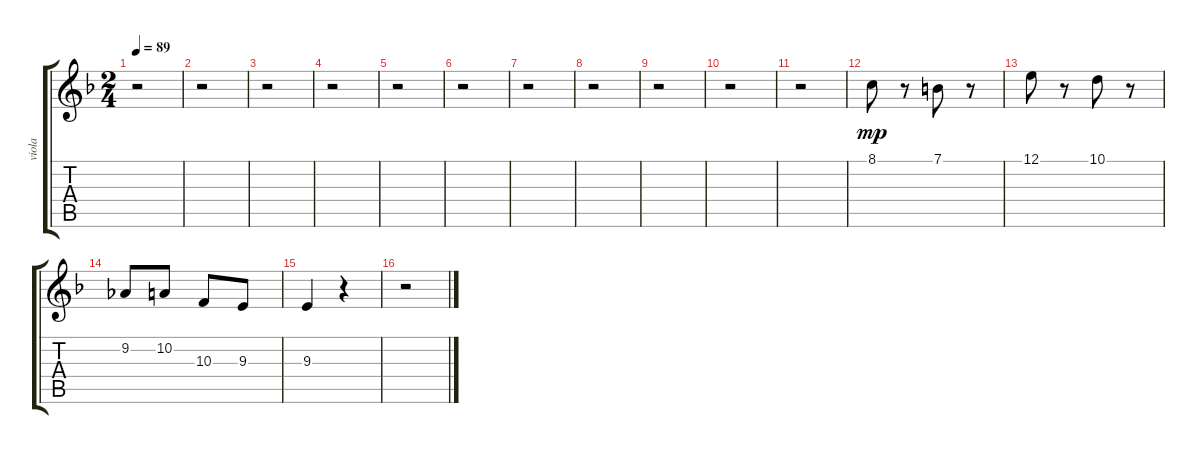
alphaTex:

\track ("viola" "viola") {instrument stringensemble1}
\staff {score tabs}
\tuning (E4 B3 G3 D3 A2 E2) {hide}
\ts (2 4)
\tempo 89
\clef g2
\ks dminor
r.2{dy mp} |
r.2 |
r.2 |
r.2 |
r.2 |
r.2 |
r.2 |
r.2 |
r.2 |
r.2 |
r.2 |
8.1.8 r.8 7.1.8 r.8 |
12.1.8 r.8 10.1.8 r.8 |
9.2.8 10.2.8 10.3.8 9.3.8 |
9.3.4 r.4 |
r.2
